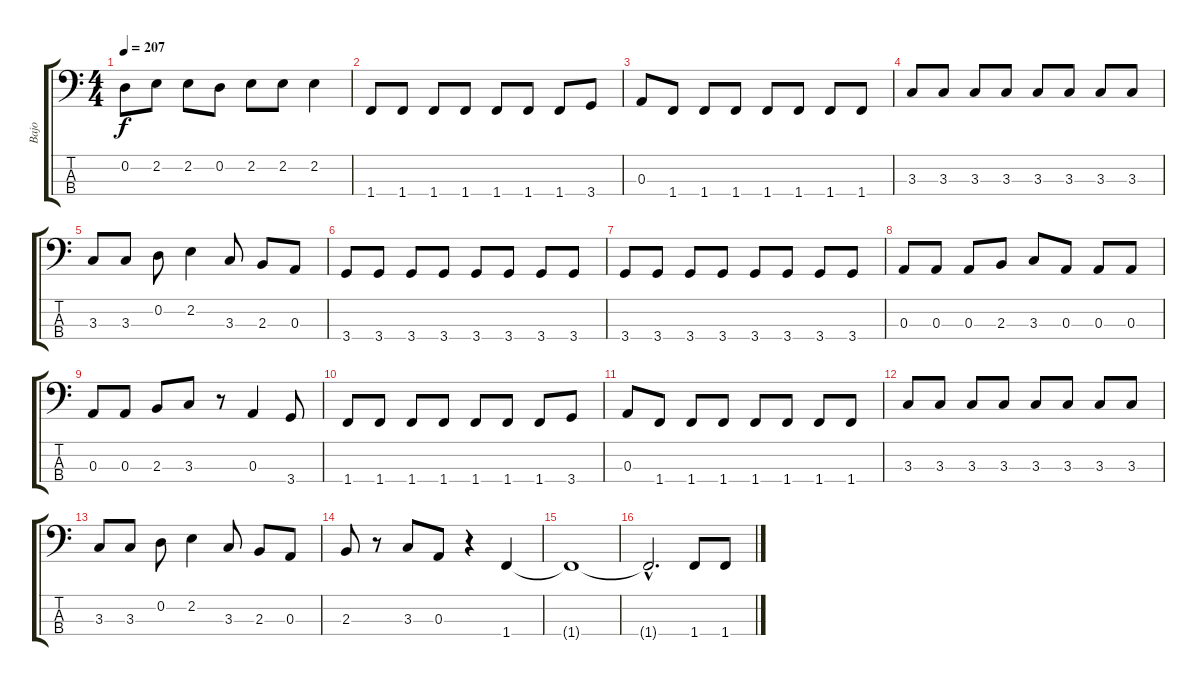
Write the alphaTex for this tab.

\track ("Bajo" "Bajo") {instrument electricbassfinger}
\staff {score tabs}
\tuning (G2 D2 A1 E1) {hide}
\ts (4 4)
\tempo 207
\clef f4
\ks c
0.2.8{dy f} 2.2.8 2.2.8 0.2.8 2.2.8 2.2.8 2.2.4 |
1.4.8 1.4.8 1.4.8 1.4.8 1.4.8 1.4.8 1.4.8 3.4.8 |
0.3.8 1.4.8 1.4.8 1.4.8 1.4.8 1.4.8 1.4.8 1.4.8 |
3.3.8 3.3.8 3.3.8 3.3.8 3.3.8 3.3.8 3.3.8 3.3.8 |
3.3.8 3.3.8 0.2.8 2.2.4 3.3.8 2.3.8 0.3.8 |
3.4.8 3.4.8 3.4.8 3.4.8 3.4.8 3.4.8 3.4.8 3.4.8 |
3.4.8 3.4.8 3.4.8 3.4.8 3.4.8 3.4.8 3.4.8 3.4.8 |
0.3.8 0.3.8 0.3.8 2.3.8 3.3.8 0.3.8 0.3.8 0.3.8 |
0.3.8 0.3.8 2.3.8 3.3.8 r.8 0.3.4 3.4.8 |
1.4.8 1.4.8 1.4.8 1.4.8 1.4.8 1.4.8 1.4.8 3.4.8 |
0.3.8 1.4.8 1.4.8 1.4.8 1.4.8 1.4.8 1.4.8 1.4.8 |
3.3.8 3.3.8 3.3.8 3.3.8 3.3.8 3.3.8 3.3.8 3.3.8 |
3.3.8 3.3.8 0.2.8 2.2.4 3.3.8 2.3.8 0.3.8 |
2.3.8 r.8 3.3.8 0.3.8 r.4 1.4.4 |
1.4{t}.1 |
1.4{hac t}.2{d} 1.4.8 1.4.8
